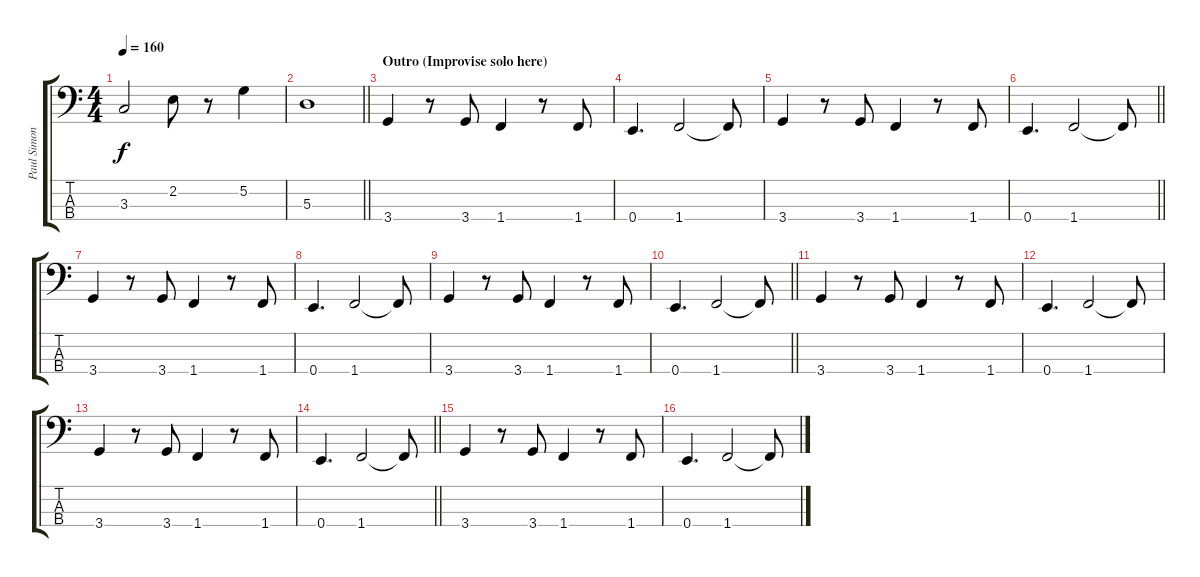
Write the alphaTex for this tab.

\track ("Paul Simonon - Bass" "Paul Simon") {instrument electricbasspick}
\staff {score tabs}
\tuning (G2 D2 A1 E1) {hide}
\ts (4 4)
\tempo 160
\clef f4
\ks c
3.3.2{dy f} 2.2.8 r.8 5.2.4 |
\barLineRight lightlight
5.3.1 |
\section ("" "Outro (Improvise solo here)")
3.4.4 r.8 3.4.8 1.4.4 r.8 1.4.8 |
0.4.4{d} 1.4.2 1.4{t}.8 |
3.4.4 r.8 3.4.8 1.4.4 r.8 1.4.8 |
\barLineRight lightlight
0.4.4{d} 1.4.2 1.4{t}.8 |
3.4.4 r.8 3.4.8 1.4.4 r.8 1.4.8 |
0.4.4{d} 1.4.2 1.4{t}.8 |
3.4.4 r.8 3.4.8 1.4.4 r.8 1.4.8 |
\barLineRight lightlight
0.4.4{d} 1.4.2 1.4{t}.8 |
3.4.4 r.8 3.4.8 1.4.4 r.8 1.4.8 |
0.4.4{d} 1.4.2 1.4{t}.8 |
3.4.4 r.8 3.4.8 1.4.4 r.8 1.4.8 |
\barLineRight lightlight
0.4.4{d} 1.4.2 1.4{t}.8 |
3.4.4 r.8 3.4.8 1.4.4 r.8 1.4.8 |
0.4.4{d} 1.4.2 1.4{t}.8
